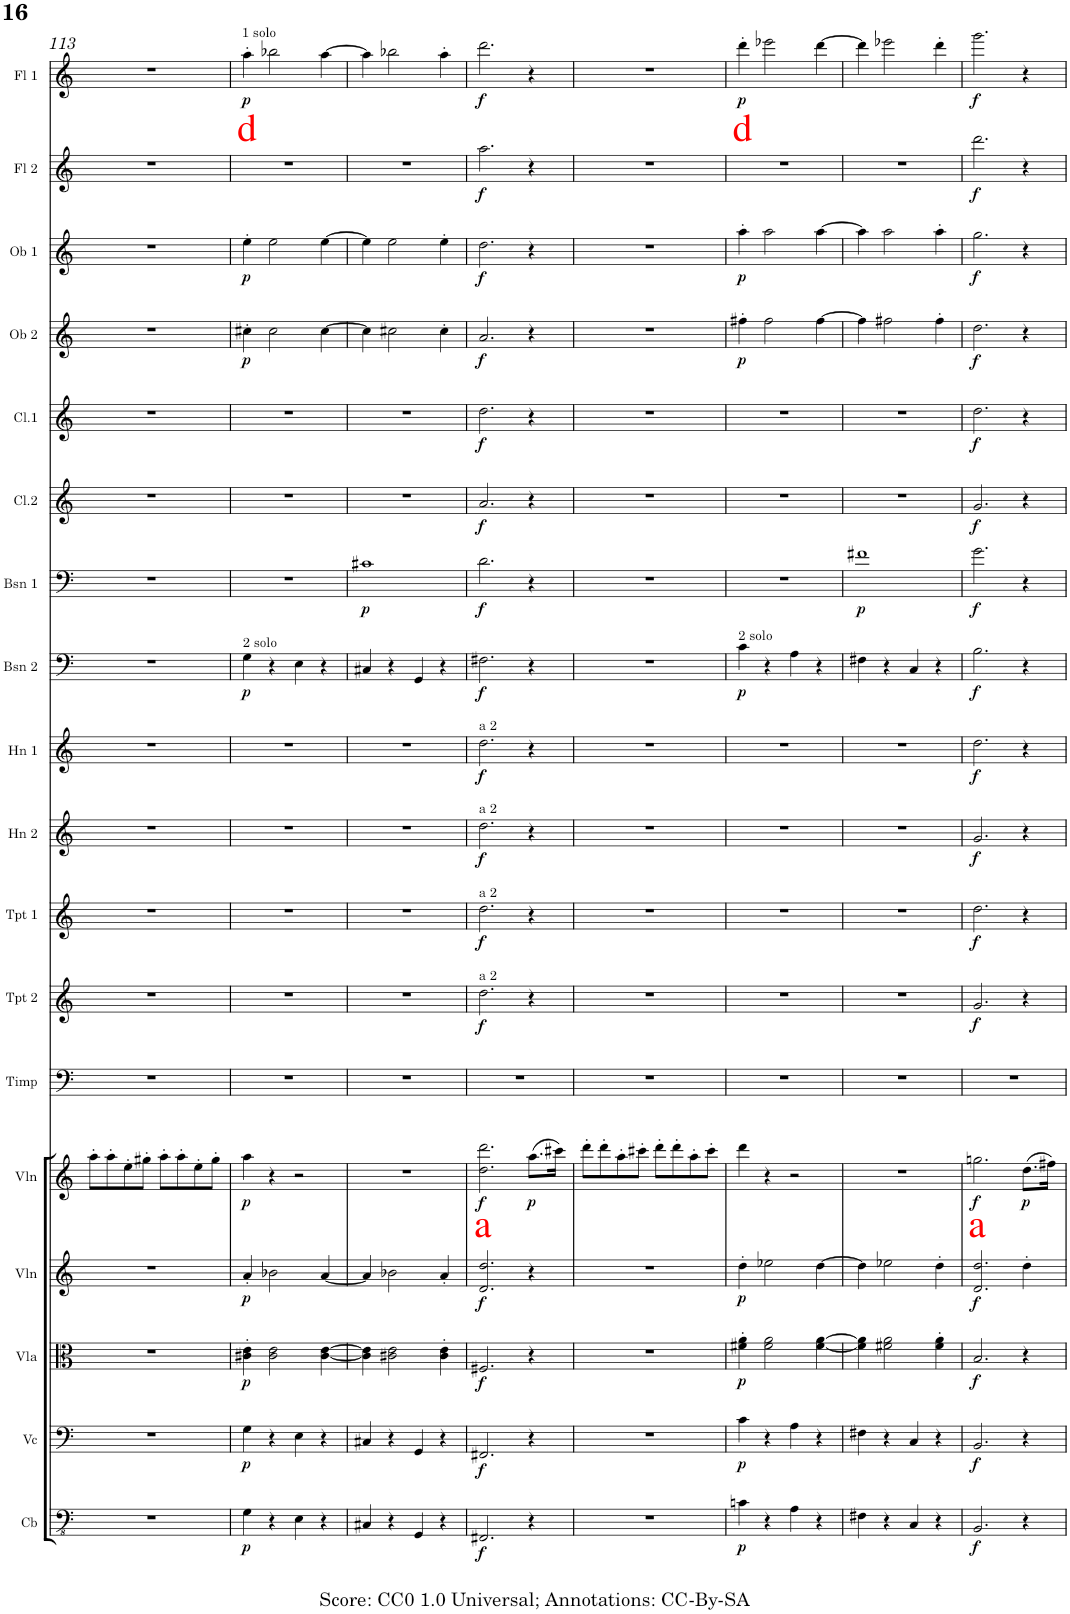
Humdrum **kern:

**kern	**dynam	**kern	**dynam	**kern	**dynam	**kern	**dynam	**kern	**text	**dynam	**kern	**kern	**dynam	**kern	**dynam	**kern	**dynam	**kern	**dynam	**kern	**dynam	**kern	**dynam	**kern	**dynam	**kern	**dynam	**kern	**dynam	**kern	**dynam	**kern	**dynam	**kern	**text	**dynam
*part18	*part18	*part17	*part17	*part16	*part16	*part15	*part15	*part14	*part14	*part14	*part13	*part12	*part12	*part11	*part11	*part10	*part10	*part9	*part9	*part8	*part8	*part7	*part7	*part6	*part6	*part5	*part5	*part4	*part4	*part3	*part3	*part2	*part2	*part1	*part1	*part1
*staff18	*staff18	*staff17	*staff17	*staff16	*staff16	*staff15	*staff15	*staff14	*staff14	*staff14	*staff13	*staff12	*staff12	*staff11	*staff11	*staff10	*staff10	*staff9	*staff9	*staff8	*staff8	*staff7	*staff7	*staff6	*staff6	*staff5	*staff5	*staff4	*staff4	*staff3	*staff3	*staff2	*staff2	*staff1	*staff1	*staff1
*I"Contrabass	*	*I"Violoncello	*	*I"Viola	*	*I"Violin	*	*I"Violin	*	*	*I"Timpani	*I"C Trumpet 2	*	*I"C Trumpet 1	*	*I"C Horn 2	*	*I"C Horn 1	*	*I"Bassoon 2	*	*I"Bassoon 1	*	*I"C Clarinet 2	*	*I"C Clarinet 1	*	*I"Oboe 2	*	*I"Oboe 1	*	*I"Flute 2	*	*I"Flute 1	*	*
*I'Cb	*	*I'Vc	*	*I'Vla	*	*I'Vln	*	*I'Vln	*	*	*I'Timp	*I'Tpt 2	*	*I'Tpt 1	*	*I'Hn 2	*	*I'Hn 1	*	*I'Bsn 2	*	*I'Bsn 1	*	*I'Cl.2	*	*I'Cl.1	*	*I'Ob 2	*	*I'Ob 1	*	*I'Fl 2	*	*I'Fl 1	*	*
!!LO:PB:g=z
*clefFv4	*	*clefF4	*	*clefC3	*	*clefG2	*	*clefG2	*	*	*clefF4	*clefG2	*	*clefG2	*	*clefG2	*	*clefG2	*	*clefF4	*	*clefF4	*	*clefG2	*	*clefG2	*	*clefG2	*	*clefG2	*	*clefG2	*	*clefG2	*	*
*	*	*	*	*	*	*	*	*	*	*	*	*	*	*	*	*Trd7c12	*	*Trd7c12	*	*	*	*	*	*Trd1c2	*	*Trd1c2	*	*	*	*	*	*	*	*	*	*
*k[]	*	*k[]	*	*k[]	*	*k[]	*	*k[]	*	*	*k[]	*k[]	*	*k[]	*	*k[]	*	*k[]	*	*k[]	*	*k[]	*	*k[]	*	*k[]	*	*k[]	*	*k[]	*	*k[]	*	*k[]	*	*
*M2/2	*	*M2/2	*	*M2/2	*	*M2/2	*	*M2/2	*	*	*M2/2	*M2/2	*	*M2/2	*	*M2/2	*	*M2/2	*	*M2/2	*	*M2/2	*	*M2/2	*	*M2/2	*	*M2/2	*	*M2/2	*	*M2/2	*	*M2/2	*	*
*met(c|)	*	*met(c|)	*	*met(c|)	*	*met(c|)	*	*met(c|)	*	*	*met(c|)	*met(c|)	*	*met(c|)	*	*met(c|)	*	*met(c|)	*	*met(c|)	*	*met(c|)	*	*met(c|)	*	*met(c|)	*	*met(c|)	*	*met(c|)	*	*met(c|)	*	*met(c|)	*	*
=113	=113	=113	=113	=113	=113	=113	=113	=113	=113	=113	=113	=113	=113	=113	=113	=113	=113	=113	=113	=113	=113	=113	=113	=113	=113	=113	=113	=113	=113	=113	=113	=113	=113	=113	=113	=113
1r	.	1r	.	1r	.	1r	.	8aa'\L	.	.	1r	1r	.	1r	.	1r	.	1r	.	1r	.	1r	.	1r	.	1r	.	1r	.	1r	.	1r	.	1r	.	.
.	.	.	.	.	.	.	.	8aa'\	.	.	.	.	.	.	.	.	.	.	.	.	.	.	.	.	.	.	.	.	.	.	.	.	.	.	.	.
.	.	.	.	.	.	.	.	8ee'\	.	.	.	.	.	.	.	.	.	.	.	.	.	.	.	.	.	.	.	.	.	.	.	.	.	.	.	.
.	.	.	.	.	.	.	.	8gg#X'\J	.	.	.	.	.	.	.	.	.	.	.	.	.	.	.	.	.	.	.	.	.	.	.	.	.	.	.	.
.	.	.	.	.	.	.	.	8aa'\L	.	.	.	.	.	.	.	.	.	.	.	.	.	.	.	.	.	.	.	.	.	.	.	.	.	.	.	.
.	.	.	.	.	.	.	.	8aa'\	.	.	.	.	.	.	.	.	.	.	.	.	.	.	.	.	.	.	.	.	.	.	.	.	.	.	.	.
.	.	.	.	.	.	.	.	8ee'\	.	.	.	.	.	.	.	.	.	.	.	.	.	.	.	.	.	.	.	.	.	.	.	.	.	.	.	.
.	.	.	.	.	.	.	.	8gg#'\J	.	.	.	.	.	.	.	.	.	.	.	.	.	.	.	.	.	.	.	.	.	.	.	.	.	.	.	.
=114	=114	=114	=114	=114	=114	=114	=114	=114	=114	=114	=114	=114	=114	=114	=114	=114	=114	=114	=114	=114	=114	=114	=114	=114	=114	=114	=114	=114	=114	=114	=114	=114	=114	=114	=114	=114
!	!	!	!	!	!	!	!	!	!	!	!	!	!	!	!	!	!	!	!	!	!	!	!	!	!	!	!	!	!	!	!	!	!	!LO:TX:a:t=1 solo	!	!
!	!	!	!	!	!	!	!	!	!	!	!	!	!	!	!	!	!	!	!	!LO:TX:a:t=2 solo	!	!	!	!	!	!	!	!	!	!	!	!	!	!	!	!
!	!LO:DY:b	!	!LO:DY:b	!	!LO:DY:b	!	!LO:DY:b	!	!	!LO:DY:b	!	!	!	!	!	!	!	!	!	!	!LO:DY:b	!	!	!	!	!	!	!	!LO:DY:b	!	!LO:DY:b	!	!	!	!LO:LY:b:color=#FF0000	!LO:DY:b
4GG\	p	4G\	p	4c#X\' 4e\'	p	4a'/	p	4aa\	.	p	1r	1r	.	1r	.	1r	.	1r	.	4G\	p	1r	.	1r	.	1r	.	4cc#X'\	p	4ee'\	p	1r	.	4aa'\	d	p
4r	.	4r	.	2c#\ 2e\	.	2b-X\	.	4r	.	.	.	.	.	.	.	.	.	.	.	4r	.	.	.	.	.	.	.	2cc#\	.	2ee\	.	.	.	2bb-X\	.	.
4EE\	.	4E\	.	.	.	.	.	2r	.	.	.	.	.	.	.	.	.	.	.	4E\	.	.	.	.	.	.	.	.	.	.	.	.	.	.	.	.
4r	.	4r	.	[4c#\ [4e\	.	[4a/	.	.	.	.	.	.	.	.	.	.	.	.	.	4r	.	.	.	.	.	.	.	[4cc#\	.	[4ee\	.	.	.	[4aa\	.	.
=115	=115	=115	=115	=115	=115	=115	=115	=115	=115	=115	=115	=115	=115	=115	=115	=115	=115	=115	=115	=115	=115	=115	=115	=115	=115	=115	=115	=115	=115	=115	=115	=115	=115	=115	=115	=115
!	!	!	!	!	!	!	!	!	!	!	!	!	!	!	!	!	!	!	!	!	!	!	!LO:DY:b	!	!	!	!	!	!	!	!	!	!	!	!	!
4CC#X/	.	4C#X/	.	4c#\] 4e\]	.	4a/]	.	1r	.	.	1r	1r	.	1r	.	1r	.	1r	.	4C#X/	.	1c#X	p	1r	.	1r	.	4cc#\]	.	4ee\]	.	1r	.	4aa\]	.	.
4r	.	4r	.	2c#X\ 2e\	.	2b-X\	.	.	.	.	.	.	.	.	.	.	.	.	.	4r	.	.	.	.	.	.	.	2cc#X\	.	2ee\	.	.	.	2bb-X\	.	.
4GGG/	.	4GG/	.	.	.	.	.	.	.	.	.	.	.	.	.	.	.	.	.	4GG/	.	.	.	.	.	.	.	.	.	.	.	.	.	.	.	.
4r	.	4r	.	4c#\' 4e\'	.	4a'/	.	.	.	.	.	.	.	.	.	.	.	.	.	4r	.	.	.	.	.	.	.	4cc#'\	.	4ee'\	.	.	.	4aa'\	.	.
=116	=116	=116	=116	=116	=116	=116	=116	=116	=116	=116	=116	=116	=116	=116	=116	=116	=116	=116	=116	=116	=116	=116	=116	=116	=116	=116	=116	=116	=116	=116	=116	=116	=116	=116	=116	=116
!	!	!	!	!	!	!	!	!	!	!	!	!	!	!	!	!	!	!LO:TX:a:t=a 2	!	!	!	!	!	!	!	!	!	!	!	!	!	!	!	!	!	!
!	!	!	!	!	!	!	!	!	!	!	!	!	!	!	!	!LO:TX:a:t=a 2	!	!	!	!	!	!	!	!	!	!	!	!	!	!	!	!	!	!	!	!
!	!	!	!	!	!	!	!	!	!	!	!	!	!	!LO:TX:a:t=a 2	!	!	!	!	!	!	!	!	!	!	!	!	!	!	!	!	!	!	!	!	!	!
!	!	!	!	!	!	!	!	!	!	!	!	!LO:TX:a:t=a 2	!	!	!	!	!	!	!	!	!	!	!	!	!	!	!	!	!	!	!	!	!	!	!	!
!	!LO:DY:b	!	!LO:DY:b	!	!LO:DY:b	!	!LO:DY:b	!	!LO:LY:b:color=#FF0000	!LO:DY:b	!	!	!LO:DY:b	!	!LO:DY:b	!	!LO:DY:b	!	!LO:DY:b	!	!LO:DY:b	!	!LO:DY:b	!	!LO:DY:b	!	!LO:DY:b	!	!LO:DY:b	!	!LO:DY:b	!	!LO:DY:b	!	!	!LO:DY:b
2.FFF#X/	f	2.FF#X/	f	2.F#X/	f	2.d/ 2.dd/	f	2.dd\ 2.ddd\	a	f	1r	2.dd\	f	2.dd\	f	2.dd\	f	2.dd\	f	2.F#X\	f	2.d\	f	2.a/	f	2.dd\	f	2.a/	f	2.dd\	f	2.aa\	f	2.ddd\	.	f
!	!	!	!	!	!	!	!	!	!	!LO:DY:b	!	!	!	!	!	!	!	!	!	!	!	!	!	!	!	!	!	!	!	!	!	!	!	!	!	!
4r	.	4r	.	4r	.	4r	.	(8.aa\L	.	p	.	4r	.	4r	.	4r	.	4r	.	4r	.	4r	.	4r	.	4r	.	4r	.	4r	.	4r	.	4r	.	.
.	.	.	.	.	.	.	.	16ccc#X\Jk)	.	.	.	.	.	.	.	.	.	.	.	.	.	.	.	.	.	.	.	.	.	.	.	.	.	.	.	.
=117	=117	=117	=117	=117	=117	=117	=117	=117	=117	=117	=117	=117	=117	=117	=117	=117	=117	=117	=117	=117	=117	=117	=117	=117	=117	=117	=117	=117	=117	=117	=117	=117	=117	=117	=117	=117
1r	.	1r	.	1r	.	1r	.	8ddd'\L	.	.	1r	1r	.	1r	.	1r	.	1r	.	1r	.	1r	.	1r	.	1r	.	1r	.	1r	.	1r	.	1r	.	.
.	.	.	.	.	.	.	.	8ddd'\	.	.	.	.	.	.	.	.	.	.	.	.	.	.	.	.	.	.	.	.	.	.	.	.	.	.	.	.
.	.	.	.	.	.	.	.	8aa'\	.	.	.	.	.	.	.	.	.	.	.	.	.	.	.	.	.	.	.	.	.	.	.	.	.	.	.	.
.	.	.	.	.	.	.	.	8ccc#X'\J	.	.	.	.	.	.	.	.	.	.	.	.	.	.	.	.	.	.	.	.	.	.	.	.	.	.	.	.
.	.	.	.	.	.	.	.	8ddd'\L	.	.	.	.	.	.	.	.	.	.	.	.	.	.	.	.	.	.	.	.	.	.	.	.	.	.	.	.
.	.	.	.	.	.	.	.	8ddd'\	.	.	.	.	.	.	.	.	.	.	.	.	.	.	.	.	.	.	.	.	.	.	.	.	.	.	.	.
.	.	.	.	.	.	.	.	8aa'\	.	.	.	.	.	.	.	.	.	.	.	.	.	.	.	.	.	.	.	.	.	.	.	.	.	.	.	.
.	.	.	.	.	.	.	.	8ccc#'\J	.	.	.	.	.	.	.	.	.	.	.	.	.	.	.	.	.	.	.	.	.	.	.	.	.	.	.	.
=118	=118	=118	=118	=118	=118	=118	=118	=118	=118	=118	=118	=118	=118	=118	=118	=118	=118	=118	=118	=118	=118	=118	=118	=118	=118	=118	=118	=118	=118	=118	=118	=118	=118	=118	=118	=118
!	!	!	!	!	!	!	!	!	!	!	!	!	!	!	!	!	!	!	!	!LO:TX:a:t=2 solo	!	!	!	!	!	!	!	!	!	!	!	!	!	!	!	!
!	!LO:DY:b	!	!LO:DY:b	!	!LO:DY:b	!	!LO:DY:b	!	!	!	!	!	!	!	!	!	!	!	!	!	!LO:DY:b	!	!	!	!	!	!	!	!LO:DY:b	!	!LO:DY:b	!	!	!	!LO:LY:b:color=#FF0000	!LO:DY:b
4Cn\	p	4c\	p	4f#X\' 4a\'	p	4dd'\	p	4ddd\	.	.	1r	1r	.	1r	.	1r	.	1r	.	4c\	p	1r	.	1r	.	1r	.	4ff#X'\	p	4aa'\	p	1r	.	4ddd'\	d	p
4r	.	4r	.	2f#\ 2a\	.	2ee-X\	.	4r	.	.	.	.	.	.	.	.	.	.	.	4r	.	.	.	.	.	.	.	2ff#\	.	2aa\	.	.	.	2eee-X\	.	.
4AA\	.	4A\	.	.	.	.	.	2r	.	.	.	.	.	.	.	.	.	.	.	4A\	.	.	.	.	.	.	.	.	.	.	.	.	.	.	.	.
4r	.	4r	.	[4f#\ [4a\	.	[4dd\	.	.	.	.	.	.	.	.	.	.	.	.	.	4r	.	.	.	.	.	.	.	[4ff#\	.	[4aa\	.	.	.	[4ddd\	.	.
=119	=119	=119	=119	=119	=119	=119	=119	=119	=119	=119	=119	=119	=119	=119	=119	=119	=119	=119	=119	=119	=119	=119	=119	=119	=119	=119	=119	=119	=119	=119	=119	=119	=119	=119	=119	=119
!	!	!	!	!	!	!	!	!	!	!	!	!	!	!	!	!	!	!	!	!	!	!	!LO:DY:b	!	!	!	!	!	!	!	!	!	!	!	!	!
4FF#X\	.	4F#X\	.	4f#\] 4a\]	.	4dd\]	.	1r	.	.	1r	1r	.	1r	.	1r	.	1r	.	4F#X\	.	1f#X	p	1r	.	1r	.	4ff#\]	.	4aa\]	.	1r	.	4ddd\]	.	.
4r	.	4r	.	2f#X\ 2a\	.	2ee-X\	.	.	.	.	.	.	.	.	.	.	.	.	.	4r	.	.	.	.	.	.	.	2ff#X\	.	2aa\	.	.	.	2eee-X\	.	.
4CC/	.	4C/	.	.	.	.	.	.	.	.	.	.	.	.	.	.	.	.	.	4C/	.	.	.	.	.	.	.	.	.	.	.	.	.	.	.	.
4r	.	4r	.	4f#\' 4a\'	.	4dd'\	.	.	.	.	.	.	.	.	.	.	.	.	.	4r	.	.	.	.	.	.	.	4ff#'\	.	4aa'\	.	.	.	4ddd'\	.	.
=120	=120	=120	=120	=120	=120	=120	=120	=120	=120	=120	=120	=120	=120	=120	=120	=120	=120	=120	=120	=120	=120	=120	=120	=120	=120	=120	=120	=120	=120	=120	=120	=120	=120	=120	=120	=120
!	!LO:DY:b	!	!LO:DY:b	!	!LO:DY:b	!	!LO:DY:b	!	!LO:LY:b:color=#FF0000	!LO:DY:b	!	!	!LO:DY:b	!	!LO:DY:b	!	!LO:DY:b	!	!LO:DY:b	!	!LO:DY:b	!	!LO:DY:b	!	!LO:DY:b	!	!LO:DY:b	!	!LO:DY:b	!	!LO:DY:b	!	!LO:DY:b	!	!	!LO:DY:b
2.BBB/	f	2.BB/	f	2.B/	f	2.d/ 2.dd/	f	2.ggn\	a	f	1r	2.g/	f	2.dd\	f	2.g/	f	2.dd\	f	2.B\	f	2.g\	f	2.g/	f	2.dd\	f	2.dd\	f	2.gg\	f	2.ddd\	f	2.ggg\	.	f
!	!	!	!	!	!	!	!	!	!	!LO:DY:b	!	!	!	!	!	!	!	!	!	!	!	!	!	!	!	!	!	!	!	!	!	!	!	!	!	!
4r	.	4r	.	4r	.	4dd'\	.	(8.dd\L	.	p	.	4r	.	4r	.	4r	.	4r	.	4r	.	4r	.	4r	.	4r	.	4r	.	4r	.	4r	.	4r	.	.
.	.	.	.	.	.	.	.	16ff#X\Jk)	.	.	.	.	.	.	.	.	.	.	.	.	.	.	.	.	.	.	.	.	.	.	.	.	.	.	.	.
=	=	=	=	=	=	=	=	=	=	=	=	=	=	=	=	=	=	=	=	=	=	=	=	=	=	=	=	=	=	=	=	=	=	=	=	=
*-	*-	*-	*-	*-	*-	*-	*-	*-	*-	*-	*-	*-	*-	*-	*-	*-	*-	*-	*-	*-	*-	*-	*-	*-	*-	*-	*-	*-	*-	*-	*-	*-	*-	*-	*-	*-
